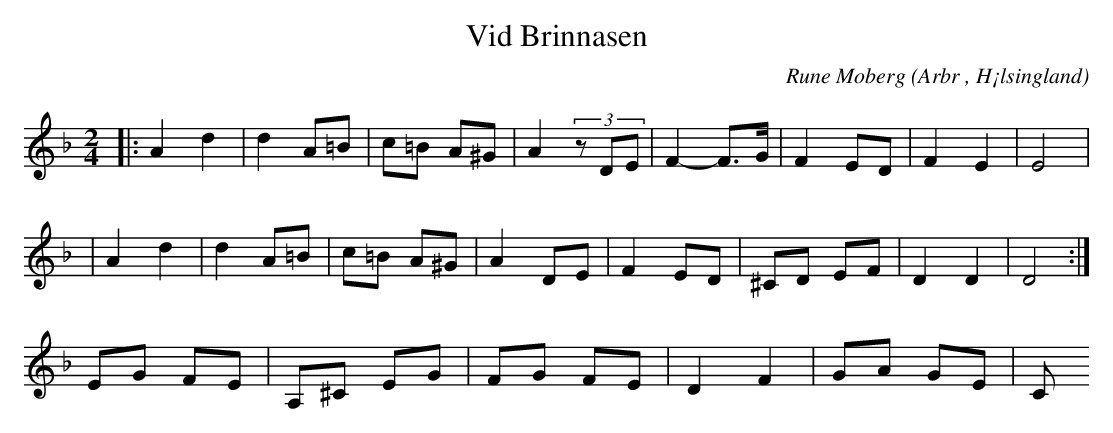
X:1
T:Vid Brinnasen
C: Rune Moberg
O:Arbr , H¡lsingland
M:2/4
L:1/8
K:Dm
|:A2 d2|d2 A=B|c=B A^G|A2 (3zDE| F2-F>G| F2 ED|F2 E2|E4|
| A2 d2|d2 A=B|c=B A^G|A2 DE|F2 ED|^CD EF|D2 D2|D4:|
EG FE|A,^C EG|FG FE|D2 F2|GA GE|C
